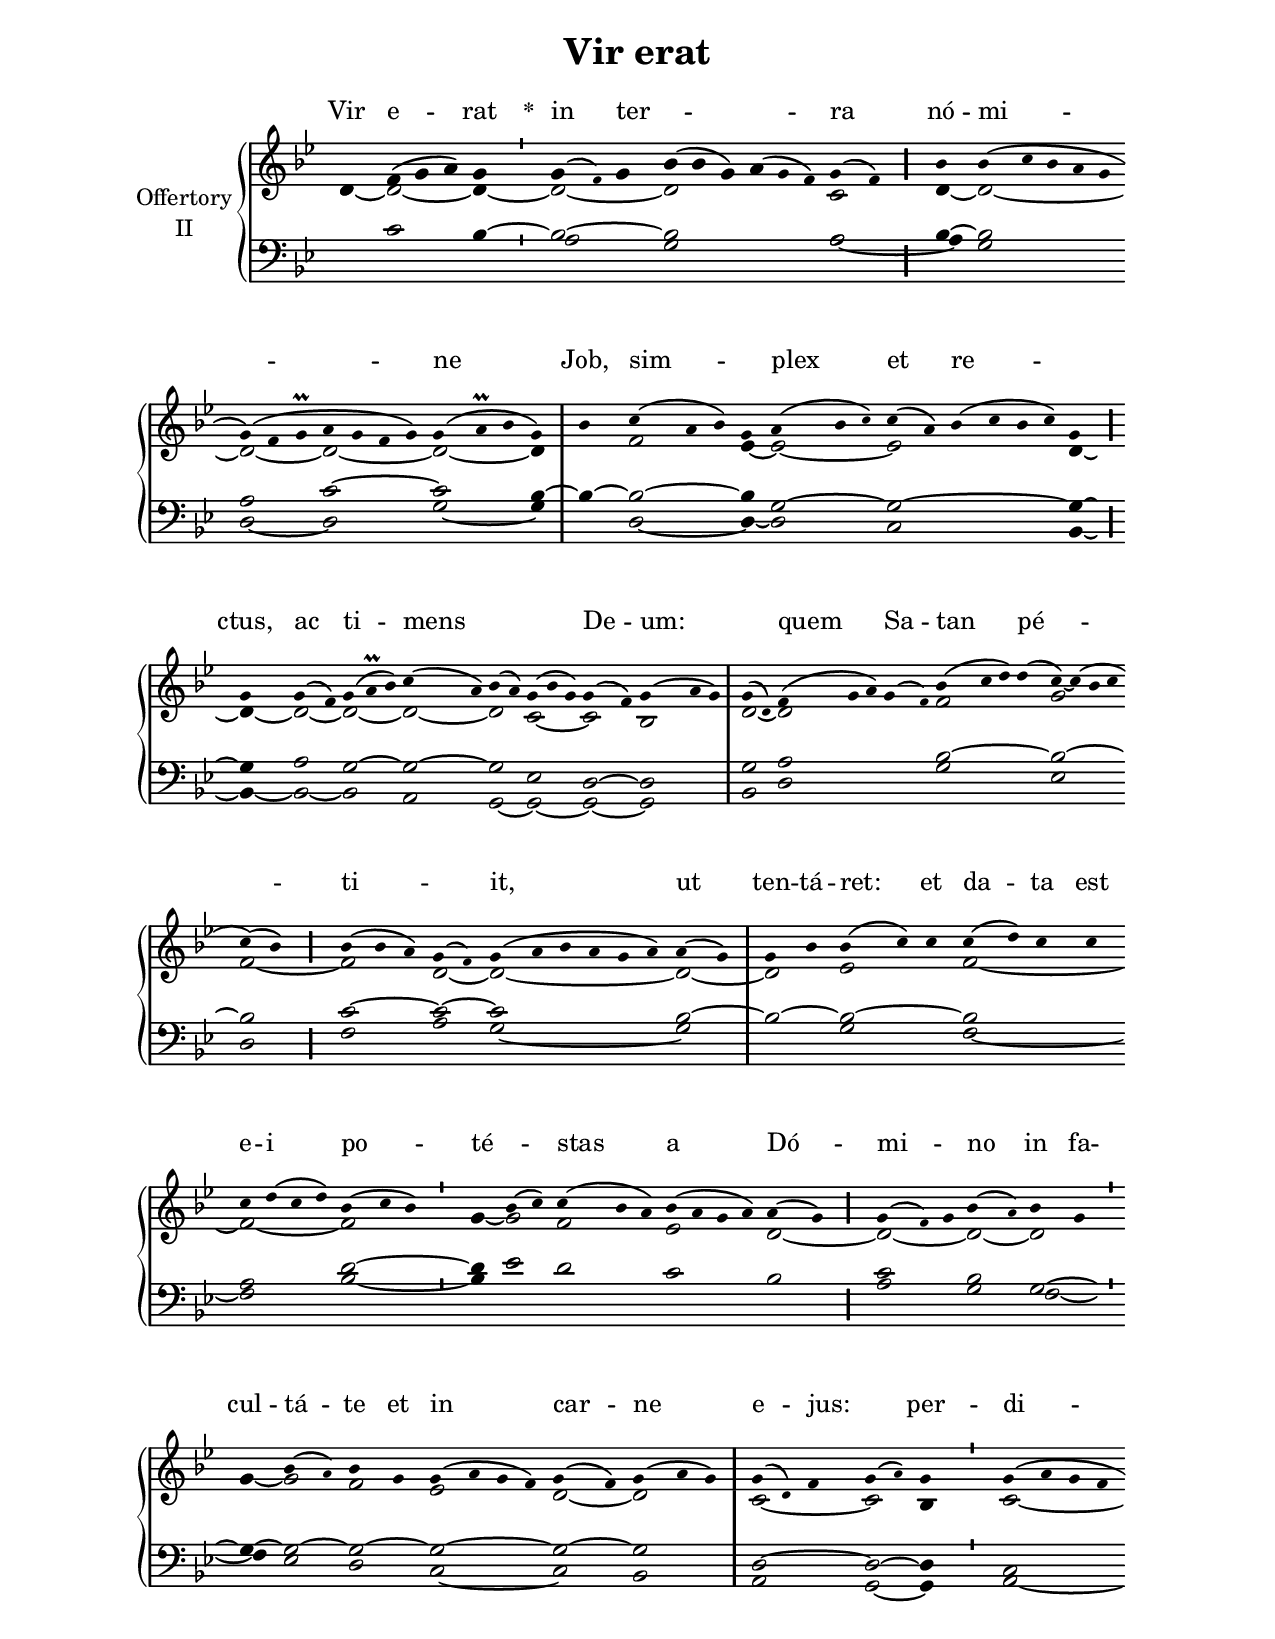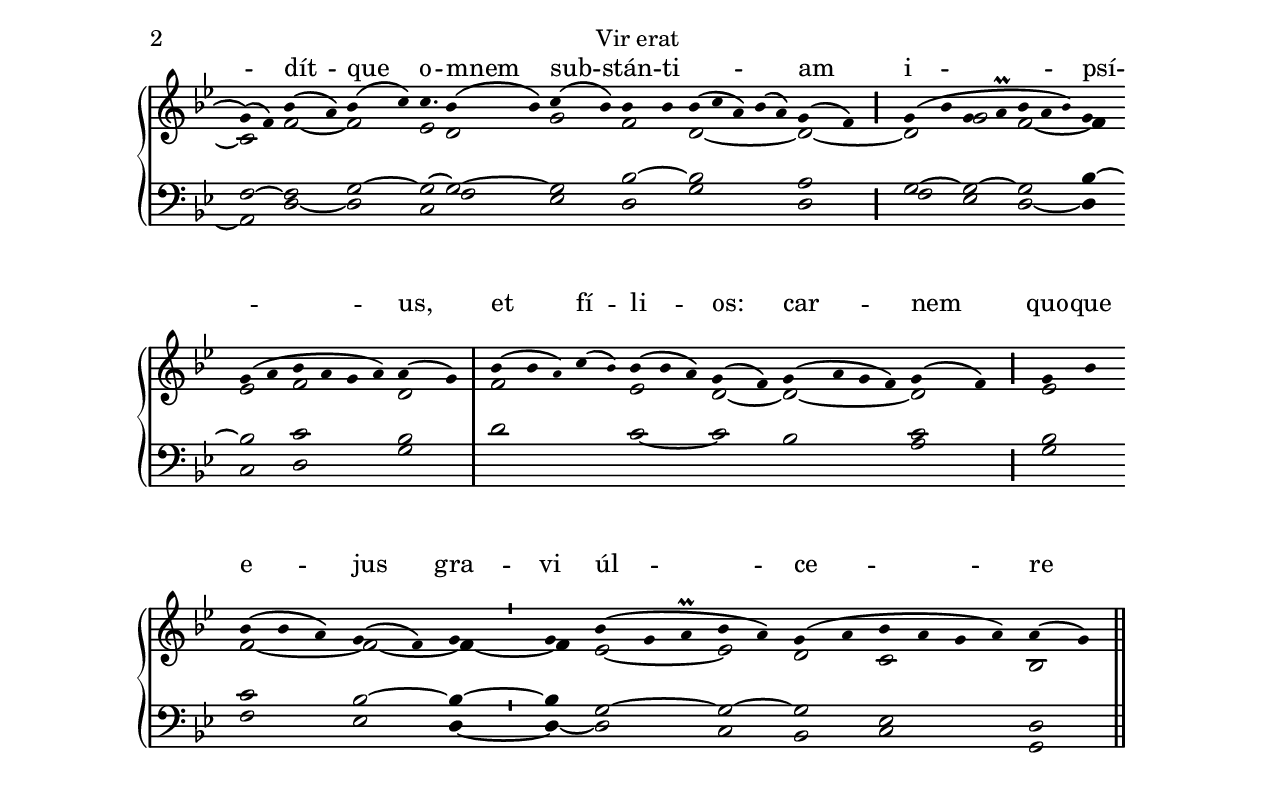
\version "2.18"
\include "gregorian.ly"
\include "noh2.ily"


%Page reference: page ii.247
%(volume.page)

global = {
 \key g \minor
 \cadenzaOn 
}

\header {
  title = \markup \center-column {"Vir erat" \vspace #1 }
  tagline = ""
  composer = ""
}

\paper {
 #(include-special-characters)
  oddHeaderMarkup = \markup \fill-line {
    \line {}
    \center-column {
      \on-the-fly #first-page     " "
      \on-the-fly #not-first-page "Vir erat"
    }
    \line { \on-the-fly #print-page-number-check-first \fromproperty #'page:page-number-string }
  }
  evenHeaderMarkup = \markup \fill-line {
    \line { \on-the-fly #print-page-number-check-first \fromproperty #'page:page-number-string }
    \center-column { "Vir erat" }
    \line {}
  }
}

chantText = \lyricmode {
Vir e -- rat 
\set stanza = " * " in ter -- _ _ ra 
nó -- mi -- ne Job, 
sim -- _ plex et re -- _ ctus, 
ac ti -- mens _ _ De -- um: _ 
quem Sa -- tan pé -- ti -- _ it, 
ut ten -- tá -- ret: 
et da -- ta est e -- i po -- té -- _ stas a Dó -- mi -- _ no 
in fa -- cul -- tá -- te et in car -- ne e -- jus: _ 
per -- di -- dít -- que o -- mnem sub -- stán -- ti -- _ _ am i -- psí -- _ us, 
et fí -- li -- os: 
car -- nem quo -- que e -- jus 
gra -- vi úl -- ce -- re vul -- ne -- rá -- vit. }

chantMusic = {
\tieDown   d'4 f'4 ( g'4 a'4) g'4 \divisioMinima
 g'4 ( \once \tweak #'font-size #-4 f' ) g'4 bes'4 ( bes'4 g'4) a'4 ( \tiny g' f' 4) g'4 ( f'4) \divisioMaior
 bes'4 bes'4 ( c''4 bes'4 a'4 g'4 \forceBreak
) g'4 ( f'4 g'\prall a'4 g'4 f'4 g'4) g'4 ( a'\prall bes'4 g'4) \divisioMaxima
 bes'4 c''4 ( a'4 bes'4) g'4 a'4 ( bes'4 \once \tweak #'font-size #-4 c'' ) c''4 ( a'4) bes'4 ( c''4 bes'4 c''4) g'4 \divisioMaior \forceBreak

 g'4 g'4 ( f'4) g'4 ( a'\prall bes'4) c''4 ( a'4) bes'4 ( a'4) g'4 ( bes'4 g'4) g'4 ( f'4) g'4 ( a'4 g'4) \divisioMaxima
 g'4 ( \once \tweak #'font-size #-4 d' ) f'4 ( g'4 a'4) g'4 ( \once \tweak #'font-size #-4 f' ) bes'4 ( c''4 d''4) d''4 ( c''4) ~ c''4 ( bes'4 c''4 \forceBreak
) c''4 ( bes'4) \divisioMaior
 bes'4 ( bes'4 a'4) g'4 ( \once \tweak #'font-size #-4 f' ) g'4 ( a'4 bes'4 a'4 g'4 a'4) a'4 ( g'4) \divisioMaxima
 g'4 bes'4 bes'4 ( c''4) c''4 c''4 ( d''4) c''4 c''4 \forceBreak
 c''4 d''4 ( c''4 d''4) bes'4 ( c''4 bes'4) \divisioMinima
 g'4 bes'4 ( c''4) c''4 ( bes'4 a'4) bes'4 ( a'4 g'4 a'4) a'4 ( g'4) \divisioMaior
 g'4 ( \once \tweak #'font-size #-4 f' ) g'4 bes'4 ( \once \tweak #'font-size #-4 a' ) bes'4 g'4 \divisioMinima \forceBreak

 g'4 bes'4 ( \once \tweak #'font-size #-4 a' ) bes'4 g'4 g'4 ( a'4 \tiny g' f' 4) g'4 ( f'4) g'4 ( a'4 g'4) \divisioMaxima
 g'4 ( \once \tweak #'font-size #-4 d' ) f'4 g'4 ( \once \tweak #'font-size #-4 a' ) g'4 \divisioMinima
 g'4 ( a'4 \tiny g' f' 4 \forceBreak
) g'4 ( f'4) bes'4 ( a'4) bes'4 ( c''4) c''4. bes'4 ( bes'4) c''4 ( bes'4) bes'4 bes'4 bes'4 ( c''4 a'4) bes'4 ( a'4) g'4 ( f'4) \divisioMaior
 g'4 ( bes'4 g'4 a'\prall bes'4 a'4 \once \tweak #'font-size #-4 bes' ) g'4 \forceBreak
 g'4 ( a'4 bes'4 a'4 g'4 a'4) a'4 ( g'4) \divisioMaxima
 bes'4 ( bes'4 \once \tweak #'font-size #-4 a' ) c''4 ( \once \tweak #'font-size #-4 bes' ) bes'4 ( bes'4 a'4) g'4 ( f'4) g'4 ( a'4 \tiny g' f' 4) g'4 ( f'4) \divisioMaior
 g'4 bes'4 \forceBreak
 bes'4 ( bes'4 a'4) g'4 ( f'4) g'4 \divisioMinima
 g'4 bes'4 ( g'4 a'\prall bes'4 a'4) g'4 ( a'4 bes'4 a'4 g'4 a'4) a'4 ( g'4) \finalis

}

altoMusic = {
d'4 ~ d'2*3/2 ~ d'4 ~ \divisioMinima
d'2*3/2 ~ d'2*6/2 c'2 \divisioMaior
d'4 ~ d'2*5/2 ~ d'2*3/2 ~ d'2*4/2 ~ d'2*3/2 ~ d'4 \divisioMaxima
r4 f'2*3/2 ees'4 ~ ees'2*3/2 ~ ees'2*6/2 d'4 ~ \divisioMaior
d'4 ~ d'2 ~ d'2*3/2 ~ d'2 ~ d'2 c'2*3/2 ~ c'2 bes2*3/2 \divisioMaxima
d'2 ~ d'2*5/2 f'2*4/2 g'2*4/2 f'2 ~ \divisioMaior
f'2*3/2 d'2 ~ d'2*6/2 ~ d'2 ~ \divisioMaxima
d'2 ees'2*3/2 f'2*4/2 ~ f'2*4/2 ~ f'2*3/2 \divisioMinima
g'4 ~ g'2 f'2*3/2 ees'2*4/2 d'2 ~ \divisioMaior
d'2*3/2 ~ d'2 ~ d'2 \divisioMinima
g'4 ~ g'2 f'2 ees'2*4/2 d'2 ~ d'2*3/2 \divisioMaxima
c'2*3/2 ~ c'2 bes4 \divisioMinima
c'2*4/2 ~ c'2 f'2 ~ f'2 ees'2*3/4 d'2 g'2 f'2 d'2*5/2 ~ d'2 ~ \divisioMaior
d'2 g'2 f'2*3/2 ~ f'4 ees'2 f'2*4/2 d'2 \divisioMaxima
f'2*5/2 ees'2*3/2 d'2 ~ d'2*4/2 ~ d'2 \divisioMaior
ees'2 f'2*3/2 ~ f'2 ~ f'4 ~ \divisioMinima
f'4 ees'2*3/2 ~ ees'2 d'2 c'2*4/2 bes2 \finalis
}

tenorMusic = {
r4 c'2*3/2 bes4 ~ \divisioMinima
bes2*3/2 ~ bes2*6/2 a2 \divisioMaior
bes4 ~ bes2*5/2 a2*3/2 c'2*4/2 ~ c'2*3/2 bes4 ~ \divisioMaxima
bes4 ~ bes2*3/2 ~ bes4 g2*3/2 ~ g2*6/2 ~ g4 ~ \divisioMaior
g4 a2 g2*3/2 ~ g2 ~ g2 ees2*3/2 d2 ~ d2*3/2 \divisioMaxima
g2 a2*5/2 bes2*4/2 ~ bes2*4/2 ~ bes2 \divisioMaior
c'2*3/2 ~ c'2 ~ c'2*6/2 bes2 ~ \divisioMaxima
bes2 ~ bes2*3/2 ~ bes2*4/2 a2*4/2 d'2*3/2 ~ \divisioMinima
d'4 ees'2 d'2*3/2 c'2*4/2 bes2 \divisioMaior
c'2*3/2 bes2 g2 ~ \divisioMinima
g4 ~ g2 ~ g2 ~ g2*4/2 ~ g2 ~ g2*3/2 \divisioMaxima
d2*3/2 ~ d2 ~ d4 \divisioMinima
c2*4/2 f2 ~ f2 g2 ~ g2*3/4 ~ g2 ~ g2 bes2 ~ bes2*5/2 a2 \divisioMaior
g2 ~ g2 ~ g2*3/2 bes4 ~ bes2 c'2*4/2 bes2 \divisioMaxima
r2*14/2 c'2 \divisioMaior
bes2 c'2*3/2 bes2 ~ bes4 ~ \divisioMinima
bes4 g2*3/2 ~ g2 ~ g2 ees2*4/2 d2 \finalis
}

bassMusic = {
r2*5/2 \divisioMinima
a2*3/2 g2*6/2 a2 ~ \divisioMaior
a4 g2*5/2 d2*3/2 ~ d2*4/2 g2*3/2 ~ g4 \divisioMaxima
r4 d2*3/2 ~ d4 ~ d2*3/2 c2*6/2 bes,4 ~ \divisioMaior
bes,4 ~ bes,2 ~ bes,2*3/2 a,2 g,2 ~ g,2*3/2 ~ g,2 ~ g,2*3/2 \divisioMaxima
bes,2 d2*5/2 g2*4/2 ees2*4/2 d2 \divisioMaior
f2*3/2 a2 g2*6/2 ~ g2 \divisioMaxima
r2 g2*3/2 f2*4/2 ~ f2*4/2 bes2*3/2 ~ \divisioMinima
bes4 ees'2 r2*9/2 \divisioMaior
a2*3/2 g2 f2 ~ \divisioMinima
f4 ees2 d2 c2*4/2 ~ c2 bes,2*3/2 \divisioMaxima
a,2*3/2 g,2 ~ g,4 \divisioMinima
a,2*4/2 ~ a,2 d2 ~ d2 c2*3/4 f2 ees2 d2 g2*5/2 d2 \divisioMaior
f2 ees2 d2*3/2 ~ d4 c2 d2*4/2 g2 \divisioMaxima
d'2*5/2 c'2*3/2 ~ c'2 bes2*4/2 a2 \divisioMaior
g2 f2*3/2 ees2 d4 ~ \divisioMinima
d4 ~ d2*3/2 c2 bes,2 c2*4/2 g,2 \finalis
}

voiceLines = {
\voiceLineStyle


}

\score{
  <<
    \new GrandStaff <<
      \set GrandStaff.autoBeaming = ##f
      \set GrandStaff.instrumentName = \markup \center-column {
        "Offertory"
        "II"
      }
      \new Staff = up <<
        \new Voice = "chant" {
          \voiceOne \global \chantMusic
        }
        \new Voice {
          \voiceTwo \global \altoMusic
        }
      >>

      \new Staff = down <<
        \clef bass
        \new Voice {
          \voiceOne \global \tenorMusic
        }
        \new Voice {
          \voiceTwo \global \bassMusic
        }
	\new Voice {
        \voiceThree \global \voiceLines
        }
      >>
    >>
    \new Lyrics \lyricsto chant {
      \chantText
    }
  >>
  \layout{
  }
  \midi{
    \tempo 4 = 125
  }
}
